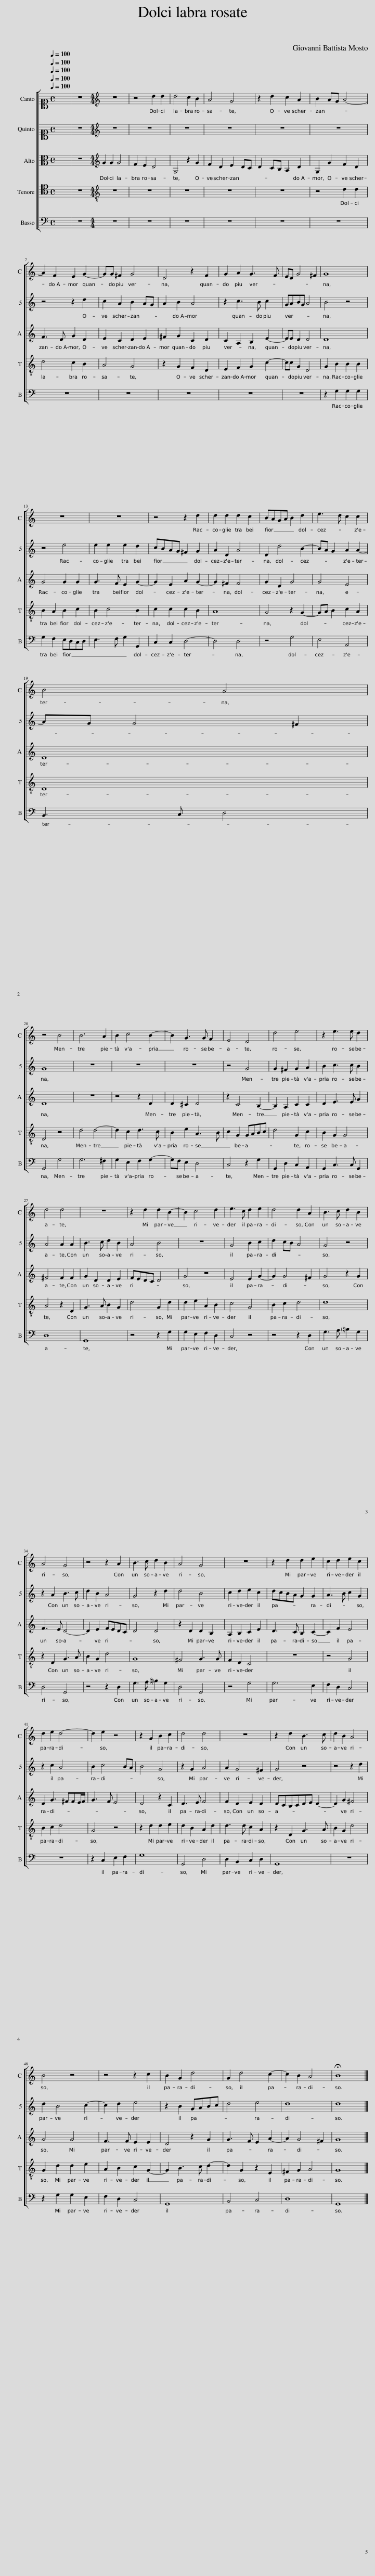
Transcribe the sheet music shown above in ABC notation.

X:1
%%score [ 1 2 3 4 5 ]
L:1/8
Q:1/4=100
M:4/4
I:linebreak $
K:C
V:1 alto1
V:2 alto1
V:3 alto
V:4 tenor
V:5 bass
V:1
 x8 | z8 |[M:4/4][K:treble] z8 | z4 d2 d2 | d4 c2 B2 | %5
 A4 G4 | z2 d2 c2 A2 | B2 AG A4- |$ A2 F2 E2 G2- | GG ^F2 G4 | %10
 D4 z2 F2 | G2 A2 G3 F | ED G4 ^F2 | G8 |$ z8 | %15
 z8 | z4 z2 d2 | d2 d2 d2 c2 | BAGA B2 d2 | e3 d c2 c2 |$ %20
 B4 A4 |$ z4 B4 | B6 A2 | B2 c4 B2- | B2 G3 G F2 | %25
 E4 D4 | d4 e4 | z2 e3 e d2 |$ d4 d4 | z8 | %30
 z2 d2 d2 B2- | B2 c4 d2 | e3 c d2 e2 | d4 d2 A2 | B3 c d2 B2 |$ %35
 A4 G4 | z4 z2 A2 | B3 c d2 B2 | A4 G4 | z8 | %40
 z2 d2 d2 e2 | c2 d2 e2 c2 |$ d2 e2 d4- | d2 e2 z4 | z2 G2 B2 c2 | %45
 d4 d4 | z8 | z2 d2 B3 c | d2 B2 A4 |$ B4 z4 | %50
 z4 z2 c2 | B2 G2 d4 | G2 d4 c2- | c2 B2 A4 | !fermata!B8 |] %55
V:2
 x8 | z8 |[M:4/4][K:treble] z8 | z8 | z8 | %5
 z8 | z8 | z8 |$ z4 z2 d2 | c2 A2 B2 AG | %10
 A2 B2 A4 | z2 c3 B c2 | GABG A4 | B4 z4 |$ z4 e4 | %15
 e2 e2 e2 d2 | cBAG ^F2 G2 | A2 D2 A4 | D2 d4 B2- | BA G2 A2 A2- |$ %20
 AG G4 ^F2 |$ G8 | z8 | z8 | z8 | %25
 z4 G4 | G2 ^F2 G2 A2 | B2 c3 c B2 |$ A4 A2 A2 | B3 c d2 B2 | %30
 A4 B4 | z8 | G4 B2 c2 | d2 cB A4 | G4 z4 |$ %35
 z2 A2 B3 c | d2 B2 A4 | G4 z2 d2 | d4 B4 | c2 d2 e2 c2 | %40
 dcBA G2 G2 | A3 B c2 G2 |$ z2 c2 A4 | B2 c4 BA | B4 G4 | %45
 z2 G2 A4 | A2 G4 ^F2 | G4 z4 | z4 z2 d2 |$ d2 B4 c2- | %50
 c2 d2 e4 | z2 B2 GABc | d4 e4 | d8 | d8 |] %55
V:3
 x8 | z8 |[M:4/4][K:treble] G2 G2 G4 | F2 E2 D4 | G,4 z2 G2 | %5
 F2 D2 E2 DC | D2 CB, A,2 D2 | G,2 G2 F2 D2 |$ F3 D G2 D2 | E2 C2 D2 E2 | %10
 ^F2 G2 C2 D2 | C2 A,2 B,2 E2- | EE D2 D4 | D8 |$ G4 G2 G2 | %15
 G3 F E2 G2- | G2 E2 A2 G2- | G2 ^F2 F4 | G2 D2 G4 | G4 E4 |$ %20
 D8 |$ D8 | z8 | z4 z2 D2 | D2 ^C2 D4 | %25
 z2 C4 B,2- | B,2 A,2 C2 C2 | D2 E3 E G2 |$ ^F4 F2 F2 | G2 D2 D2 E2 | %30
 FEDC D4 | G4 z4 | E4 E2 G2- | G2 G4 ^F2 | G4 z2 G2 |$ %35
 F3 E D4- | D2 E2 FEDC | D4 D4 | z2 D2 D2 B,2 | A,2 B,2 C2 E2 | %40
 D3 C B,2 C2- | C2 F2 E4 |$ D2 G3 ^FFE/F/ | G3 F E4 | D4 z2 C2 | %45
 D3 E F4 | F2 D2 E2 D2 | DCB,CDE D2- | D2 G2 ^F4 |$ G4 G4 | %50
 F3 F E2 E2 | D4 z2 G2 | G3 F E2 A2- | A2 G4 ^F2 | G8 |] %55
V:4
 x8 | z8 |[M:4/4][K:treble-8] z8 | z8 | z8 | %5
 z8 | z8 | z4 d2 d2 |$ d4 c2 B2 | A4 G4 | %10
 z2 G2 F2 D2 | E2 F2 G2 c2- | cc G2 D4 | G2 B2 B2 B2 |$ B2 A2 B2 c2 | %15
 B2 c4 B2 | c2 c2 c2 B2 | A8 | G4 z2 G2- | GA B2 c2 A2 |$ %20
 D8 |$ D4 z4 | d4 d4- | d2 c2 d3 c | B2 e2 A3 B | %25
 c2 G2 GABc | d4 G2 c2 | B2 G2 G4 |$ A4 z2 D2 | G3 A B2 G2 | %30
 d4 G2 d2 | d2 e2 A2 B2 | c4 G4 | B2 c2 d4 | d8 |$ %35
 z2 D2 G3 A | B2 G2 d4 | G8 | ^F4 G3 G | F2 D2 C4 | %40
 z8 | z4 G4 |$ B2 c2 d4 | G4 z4 | z2 d2 d2 e2 | %45
 d2 B2 A2 d2 | d3 d c2 A2 | z2 D2 G3 A | B2 G2 d4 |$ G2 d2 d2 e2 | %50
 A2 B2 c2 G2- | G2 B3 c d2- | d2 G2 z2 E2 | ^F2 G2 A4 | G8 |] %55
V:5
 x8 | z8 |[M:4/4] z8 | z8 | z8 | %5
 z8 | z8 | z8 |$ z8 | z8 | %10
 z8 | z8 | z8 | z2 G,2 G,2 G,2 |$ G,2 F,2 E,D,C,D, | %15
 E,3 F, G,2 G,,2 | C,2 C,2 D,4- | D,4 D,4 | z4 G,4 | E,4 A,,4 |$ %20
 B,,3 C, D,4 |$ G,,4 G,4 | G,6 ^F,2 | G,2 E,2 F,2 G,2- | G,F, E,2 D,4 | %25
 C,4 z2 G,2 | G,,2 D,2 C,2 A,,2 | G,,2 C,3 C, G,,2 |$ D,8 | G,,8 | %30
 z4 z2 G,2 | G,2 E,2 F,2 D,2 | C,4 z4 | z4 z2 D,2 | G,3 A, !courtesy!=B,2 G,2 |$ %35
 D,4 G,,4 | z4 z2 D,2 | G,3 A, !courtesy!=B,2 G,2 | D,4 G,,4 | z4 G,4 | %40
 G,6 E,2 | F,2 D,2 C,4 |$ z8 | z2 C,2 E,2 F,2 | G,8 | %45
 G,,4 D,4 | D,2 B,,2 C,2 D,2 | G,,8 | z8 |$ z2 G,2 G,2 E,2 | %50
 F,2 D,2 C,4 | G,,8 | B,,4 C,4 | D,8 | G,,8 |] %55
